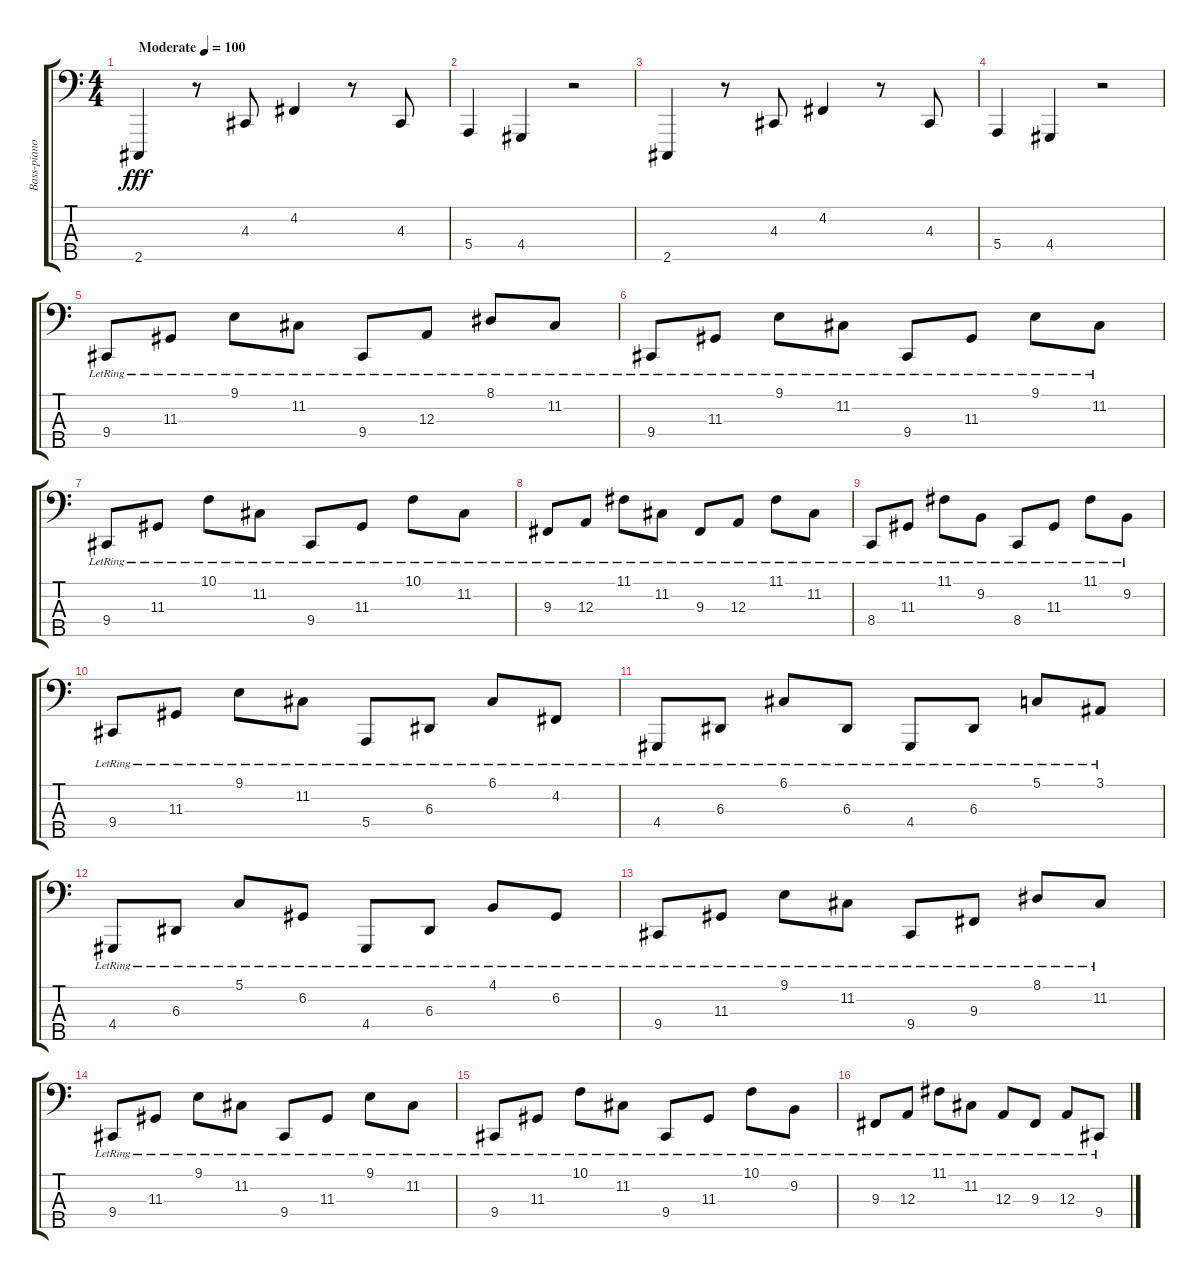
\track ("Bass-piano" "Bass-piano") {instrument acousticgrandpiano}
\staff {score tabs}
\tuning (G2 D2 A1 E1 B0) {hide}
\ts (4 4)
\tempo (100 "Moderate")
\clef f4
\ks c
2.5.4{dy fff instrument acousticgrandpiano} r.8 4.3.8 4.2.4 r.8 4.3.8 |
5.4.4 4.4.4 r.2 |
2.5.4 r.8 4.3.8 4.2.4 r.8 4.3.8 |
5.4.4 4.4.4 r.2 |
9.4{lr}.8 11.3{lr}.8 9.1{lr}.8 11.2{lr}.8 9.4{lr}.8 12.3{lr}.8 8.1{lr}.8 11.2{lr}.8 |
9.4{lr}.8 11.3{lr}.8 9.1{lr}.8 11.2{lr}.8 9.4{lr}.8 11.3{lr}.8 9.1{lr}.8 11.2{lr}.8 |
9.4{lr}.8 11.3{lr}.8 10.1{lr}.8 11.2{lr}.8 9.4{lr}.8 11.3{lr}.8 10.1{lr}.8 11.2{lr}.8 |
9.3{lr}.8 12.3{lr}.8 11.1{lr}.8 11.2{lr}.8 9.3{lr}.8 12.3{lr}.8 11.1{lr}.8 11.2{lr}.8 |
8.4{lr}.8 11.3{lr}.8 11.1{lr}.8 9.2{lr}.8 8.4{lr}.8 11.3{lr}.8 11.1{lr}.8 9.2{lr}.8 |
9.4{lr}.8 11.3{lr}.8 9.1{lr}.8 11.2{lr}.8 5.4{lr}.8 6.3{lr}.8 6.1{lr}.8 4.2{lr}.8 |
4.4{lr}.8 6.3{lr}.8 6.1{lr}.8 6.3{lr}.8 4.4{lr}.8 6.3{lr}.8 5.1{lr}.8 3.1{lr}.8 |
4.4{lr}.8 6.3{lr}.8 5.1{lr}.8 6.2{lr}.8 4.4{lr}.8 6.3{lr}.8 4.1{lr}.8 6.2{lr}.8 |
9.4{lr}.8 11.3{lr}.8 9.1{lr}.8 11.2{lr}.8 9.4{lr}.8 9.3{lr}.8 8.1{lr}.8 11.2{lr}.8 |
9.4{lr}.8 11.3{lr}.8 9.1{lr}.8 11.2{lr}.8 9.4{lr}.8 11.3{lr}.8 9.1{lr}.8 11.2{lr}.8 |
9.4{lr}.8 11.3{lr}.8 10.1{lr}.8 11.2{lr}.8 9.4{lr}.8 11.3{lr}.8 10.1{lr}.8 9.2{lr}.8 |
9.3{lr}.8 12.3{lr}.8 11.1{lr}.8 11.2{lr}.8 12.3{lr}.8 9.3{lr}.8 12.3{lr}.8 9.4{lr}.8
